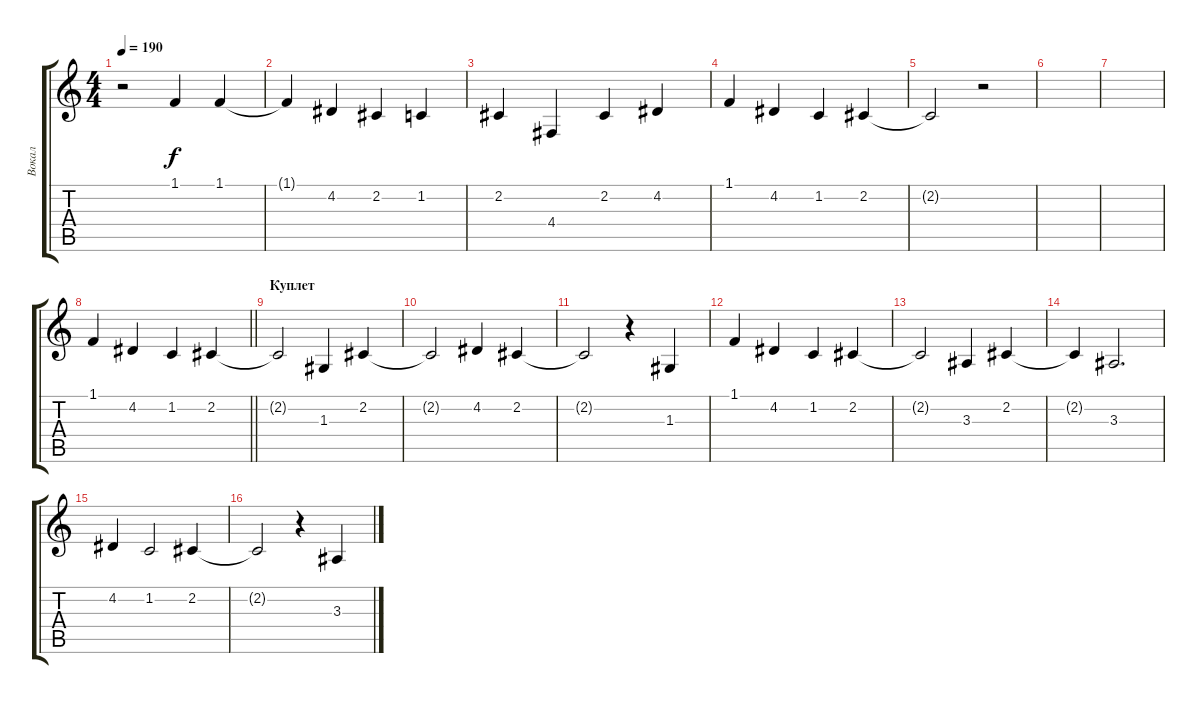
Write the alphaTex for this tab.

\track ("Вокал" "Вокал") {instrument lead2sawtooth}
\staff {score tabs}
\tuning (E4 B3 G3 D3 A2 E2) {hide}
\ts (4 4)
\tempo 190
\clef g2
\ks c
r.2{dy f} 1.1.4 1.1.4 |
1.1{t}.4 4.2.4 2.2.4 1.2.4 |
2.2.4 4.4.4 2.2.4 4.2.4 |
1.1.4 4.2.4 1.2.4 2.2.4 |
2.2{t}.2 r.2 |
|
|
\barLineRight lightlight
1.1.4 4.2.4 1.2.4 2.2.4 |
\section ("" "Куплет")
2.2{t}.2 1.3.4 2.2.4 |
2.2{t}.2 4.2.4 2.2.4 |
2.2{t}.2 r.4 1.3.4 |
1.1.4 4.2.4 1.2.4 2.2.4 |
2.2{t}.2 3.3.4 2.2.4 |
2.2{t}.4 3.3.2{d} |
4.2.4 1.2.2 2.2.4 |
2.2{t}.2 r.4 3.3.4
